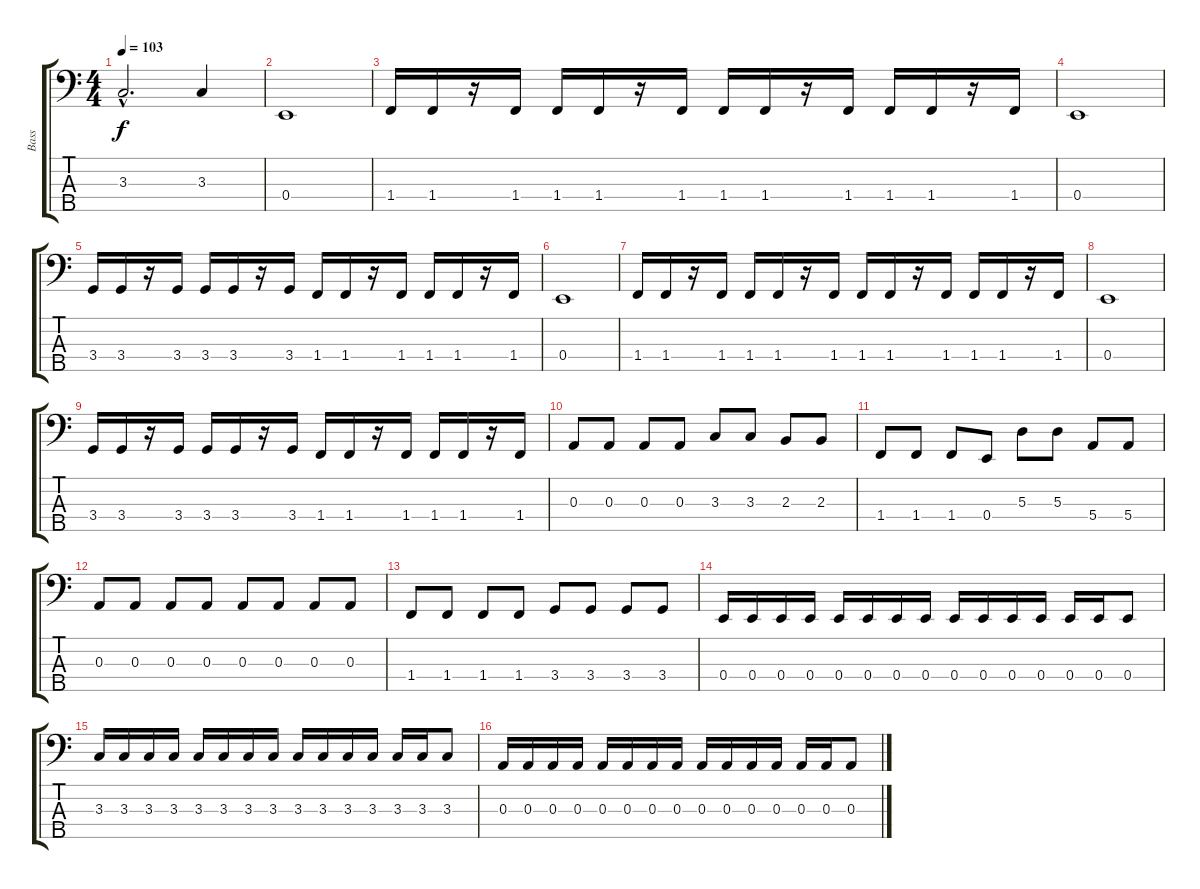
\track ("Bass" "Bass") {instrument electricbasspick}
\staff {score tabs}
\tuning (G2 D2 A1 E1 B0) {hide}
\ts (4 4)
\tempo 103
\clef f4
\ks c
3.3{hac}.2{d dy f} 3.3.4 |
0.4.1 |
1.4.16 1.4.16 r.16 1.4.16 1.4.16 1.4.16 r.16 1.4.16 1.4.16 1.4.16 r.16 1.4.16 1.4.16 1.4.16 r.16 1.4.16 |
0.4.1 |
3.4.16 3.4.16 r.16 3.4.16 3.4.16 3.4.16 r.16 3.4.16 1.4.16 1.4.16 r.16 1.4.16 1.4.16 1.4.16 r.16 1.4.16 |
0.4.1 |
1.4.16 1.4.16 r.16 1.4.16 1.4.16 1.4.16 r.16 1.4.16 1.4.16 1.4.16 r.16 1.4.16 1.4.16 1.4.16 r.16 1.4.16 |
0.4.1 |
3.4.16 3.4.16 r.16 3.4.16 3.4.16 3.4.16 r.16 3.4.16 1.4.16 1.4.16 r.16 1.4.16 1.4.16 1.4.16 r.16 1.4.16 |
0.3.8 0.3.8 0.3.8 0.3.8 3.3.8 3.3.8 2.3.8 2.3.8 |
1.4.8 1.4.8 1.4.8 0.4.8 5.3.8 5.3.8 5.4.8 5.4.8 |
0.3.8 0.3.8 0.3.8 0.3.8 0.3.8 0.3.8 0.3.8 0.3.8 |
1.4.8 1.4.8 1.4.8 1.4.8 3.4.8 3.4.8 3.4.8 3.4.8 |
0.4.16 0.4.16 0.4.16 0.4.16 0.4.16 0.4.16 0.4.16 0.4.16 0.4.16 0.4.16 0.4.16 0.4.16 0.4.16 0.4.16 0.4.8 |
3.3.16 3.3.16 3.3.16 3.3.16 3.3.16 3.3.16 3.3.16 3.3.16 3.3.16 3.3.16 3.3.16 3.3.16 3.3.16 3.3.16 3.3.8 |
0.3.16 0.3.16 0.3.16 0.3.16 0.3.16 0.3.16 0.3.16 0.3.16 0.3.16 0.3.16 0.3.16 0.3.16 0.3.16 0.3.16 0.3.8
